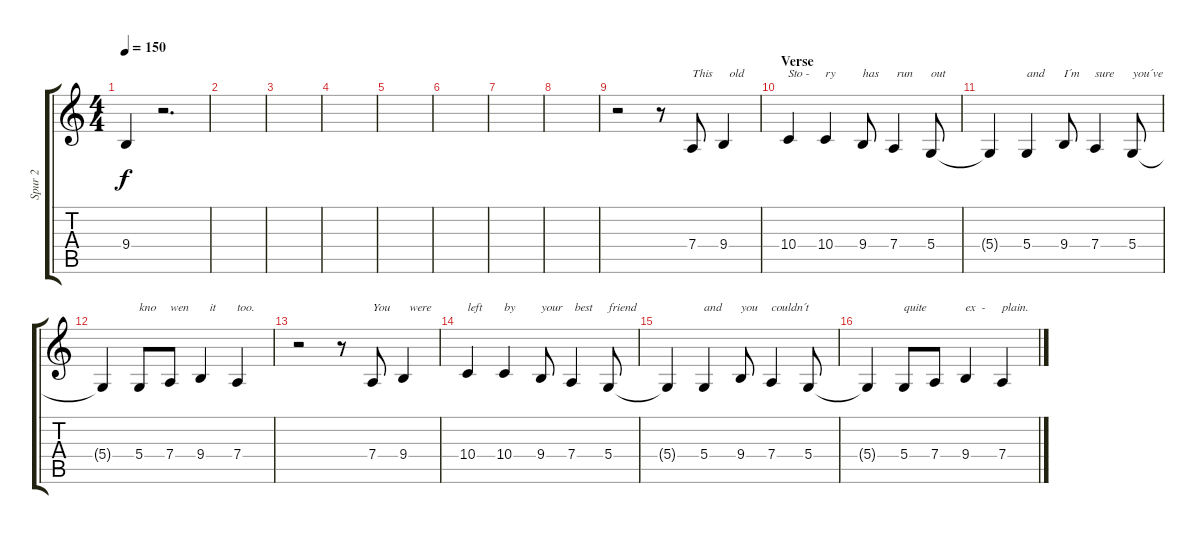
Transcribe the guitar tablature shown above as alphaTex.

\track ("Spur 2" "Spur 2") {instrument lead6voice}
\staff {score tabs}
\tuning (E4 B3 G3 D3 A2 D2) {hide}
\ts (4 4)
\tempo 150
\clef g2
\ks c
9.4{t}.4{dy f} r.2{d} |
|
|
|
|
|
|
|
r.2 r.8 7.4.8{txt "This"} 9.4.4{txt "  old"} |
\section ("" "Verse")
10.4.4{txt "Sto -"} 10.4.4{txt "ry"} 9.4.8{txt "has"} 7.4.4{txt " run"} 5.4.8{txt "out"} |
5.4{t}.4 5.4.4{txt "and"} 9.4.8{txt "I´m"} 7.4.4{txt "sure"} 5.4.8{txt "you´ve"} |
5.4{t}.4 5.4.8{txt "kno"} 7.4.8{txt "wen"} 9.4.4{txt "   it"} 7.4.4{txt "too."} |
r.2 r.8 7.4.8{txt "You"} 9.4.4{txt "  were"} |
10.4.4{txt "left"} 10.4.4{txt "by"} 9.4.8{txt "your"} 7.4.4{txt " best"} 5.4.8{txt "friend"} |
5.4{t}.4 5.4.4{txt "and"} 9.4.8{txt "you"} 7.4.4{txt "couldn´t"} 5.4.8 |
5.4{t}.4 5.4.8{txt "quite"} 7.4.8 9.4.4{txt "ex  -"} 7.4.4{txt "plain."}
